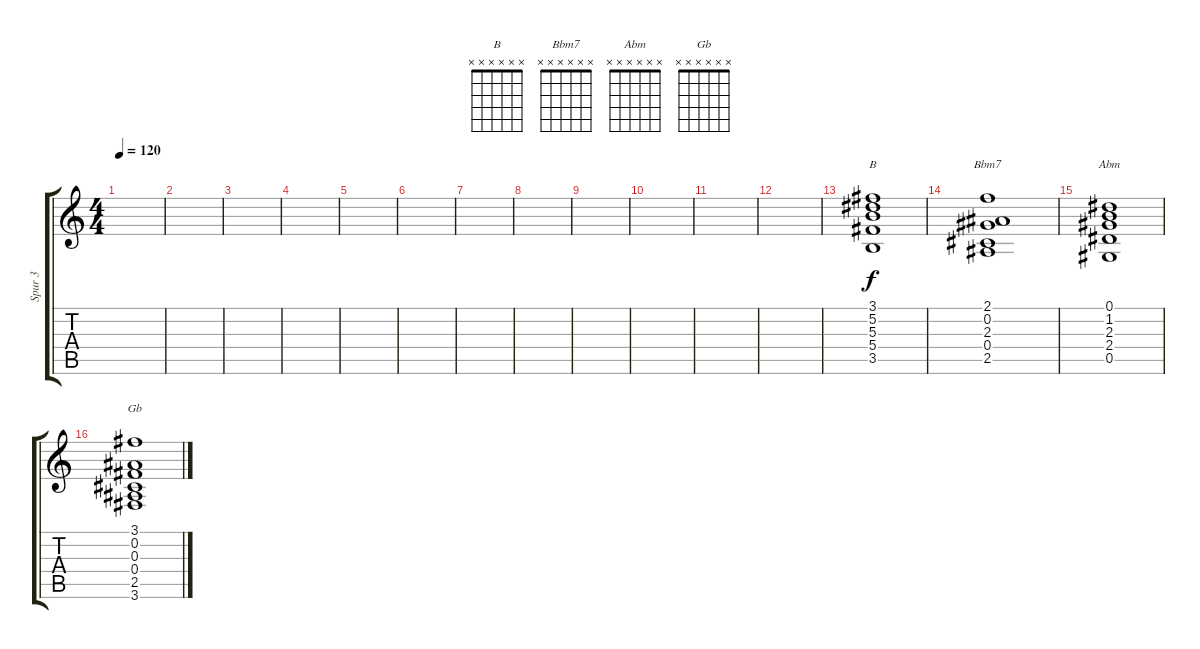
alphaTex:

\track ("Spur 3" "Spur 3") {instrument electricguitarclean}
\staff {score tabs}
\tuning (Eb4 Bb3 Gb3 Db3 Ab2 Eb2) {hide}
\chord ("B" x x x x x x) {firstfret 0}
\chord ("Bbm7" x x x x x x) {firstfret 0}
\chord ("Abm" x x x x x x) {firstfret 0}
\chord ("Gb" x x x x x x) {firstfret 0}
\ts (4 4)
\tempo 120
\clef g2
\ks c
|
|
|
|
|
|
|
|
|
|
|
|
(3.1 5.2 5.3 5.4 3.5).1{ch "B"} |
(2.1 0.2 2.3 0.4 2.5).1{ch "Bbm7"} |
(0.1 1.2 2.3 2.4 0.5).1{ch "Abm"} |
(3.1 0.2 0.3 0.4 2.5 3.6).1{ch "Gb"}
